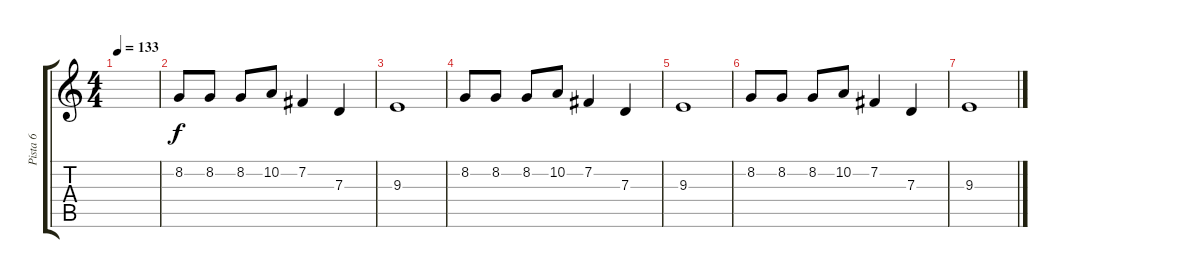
\track ("Pista 6" "Pista 6") {instrument altosax}
\staff {score tabs}
\tuning (E4 B3 G3 D3 A2 E2) {hide}
\ts (4 4)
\tempo 133
\clef g2
\ks c
|
8.2.8 8.2.8 8.2.8 10.2.8 7.2.4 7.3.4 |
9.3.1 |
8.2.8 8.2.8 8.2.8 10.2.8 7.2.4 7.3.4 |
9.3.1 |
8.2.8 8.2.8 8.2.8 10.2.8 7.2.4 7.3.4 |
9.3.1
